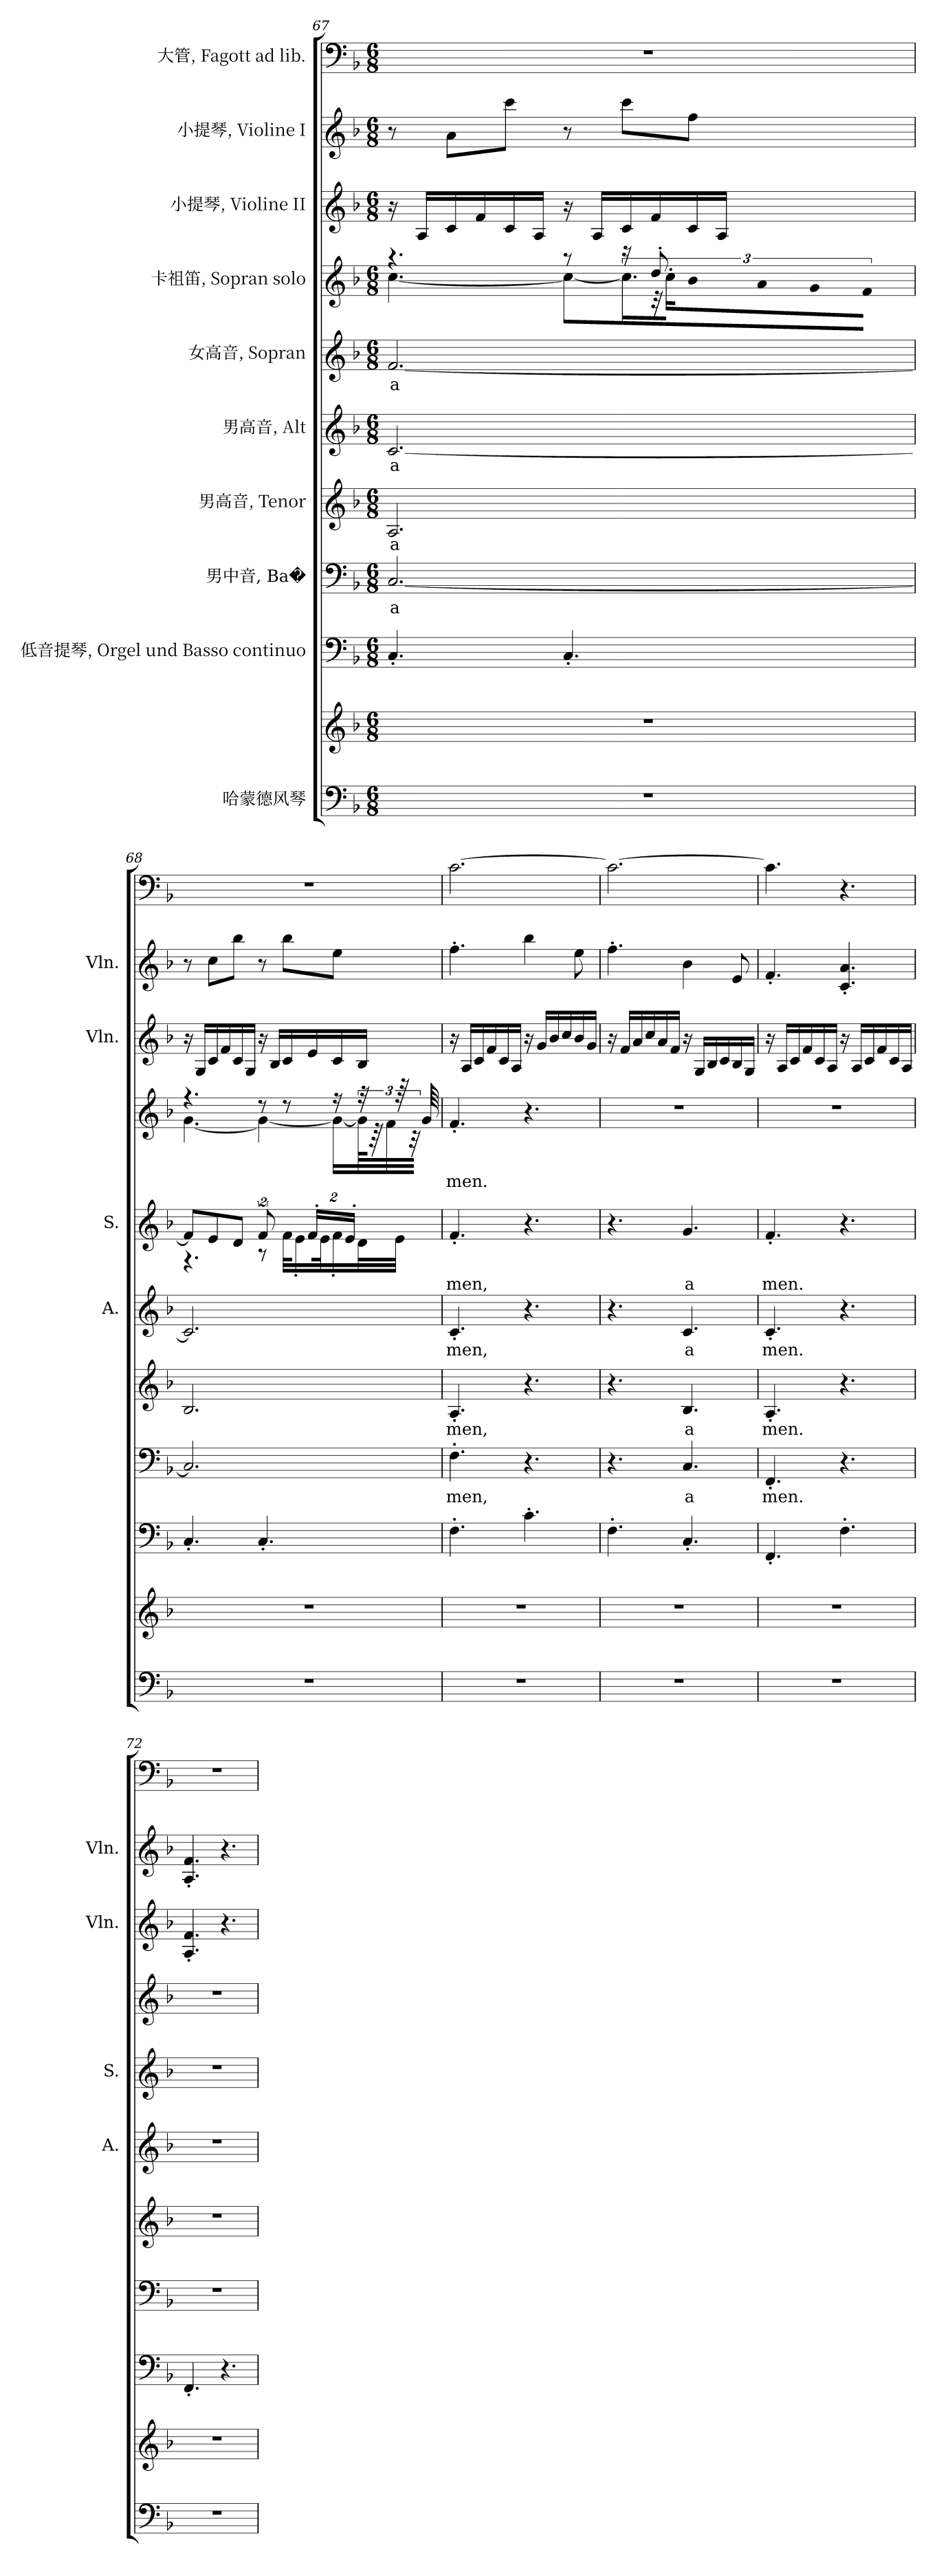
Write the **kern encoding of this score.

**kern	**kern	**kern	**kern	**text	**kern	**text	**kern	**text	**kern	**text	**kern	**text	**kern	**kern	**kern
*part10	*part10	*part9	*part8	*part8	*part7	*part7	*part6	*part6	*part5	*part5	*part4	*part4	*part3	*part2	*part1
*staff11	*staff10	*staff9	*staff8	*staff8	*staff7	*staff7	*staff6	*staff6	*staff5	*staff5	*staff4	*staff4	*staff3	*staff2	*staff1
*I"哈蒙德风琴	*	*I"低音提琴, Orgel und Basso continuo	*I"男中音, Ba�	*	*I"男高音, Tenor	*	*I"男高音, Alt	*	*I"女高音, Sopran	*	*I"卡祖笛,  Sopran solo	*	*I"小提琴, Violine II	*I"小提琴, Violine I	*I"大管, Fagott ad lib.
*	*	*	*	*	*	*	*I'A.	*	*I'S.	*	*	*	*I'Vln.	*I'Vln.	*
*clefF4	*clefG2	*clefF4	*clefF4	*	*clefG2	*	*clefG2	*	*clefG2	*	*clefG2	*	*clefG2	*clefG2	*clefF4
*	*	*ITrd7c12	*	*	*	*	*	*	*	*	*	*	*	*	*
*k[b-]	*k[b-]	*k[b-]	*k[b-]	*	*k[b-]	*	*k[b-]	*	*k[b-]	*	*k[b-]	*	*k[b-]	*k[b-]	*k[b-]
*M6/8	*M6/8	*M6/8	*M6/8	*	*M6/8	*	*M6/8	*	*M6/8	*	*M6/8	*	*M6/8	*M6/8	*M6/8
*MM63	*MM63	*MM63	*MM63	*	*MM63	*	*MM63	*	*MM63	*	*MM63	*	*MM63	*MM63	*MM63
=67	=67	=67	=67	=67	=67	=67	=67	=67	=67	=67	=67	=67	=67	=67	=67
*	*	*	*	*	*	*	*	*	*	*	*^	*	*	*	*
2.r	2.r	4.CC'/	[2.C/	a	2.A/	a	[2.c/	a	[2.f/	a	4.r	[4.cc\	.	16r	8r	2.r
.	.	.	.	.	.	.	.	.	.	.	.	.	.	16A/LL	.	.
.	.	.	.	.	.	.	.	.	.	.	.	.	.	16c/	8a\L	.
.	.	.	.	.	.	.	.	.	.	.	.	.	.	16f/	.	.
.	.	.	.	.	.	.	.	.	.	.	.	.	.	16c/	8ccc\J	.
.	.	.	.	.	.	.	.	.	.	.	.	.	.	16A/JJ	.	.
.	.	4.CC'/	.	.	.	.	.	.	.	.	8r	8cc\L_	.	16r	8r	.
.	.	.	.	.	.	.	.	.	.	.	.	.	.	16A/LL	.	.
.	.	.	.	.	.	.	.	.	.	.	16r	24.cc\Jk]	.	16c/	8ccc\L	.
.	.	.	.	.	.	.	.	.	.	.	8.dd'/	48r	.	16f/	.	.
.	.	.	.	.	.	.	.	.	.	.	.	24cc\LL	.	.	.	.
.	.	.	.	.	.	.	.	.	.	.	.	32b-\L	.	16c/	8ff\J	.
.	.	.	.	.	.	.	.	.	.	.	.	32a\	.	.	.	.
.	.	.	.	.	.	.	.	.	.	.	.	32g\	.	16A/JJ	.	.
.	.	.	.	.	.	.	.	.	.	.	.	32f\JJJ	.	.	.	.
!!LO:PB:g=z
=68	=68	=68	=68	=68	=68	=68	=68	=68	=68	=68	=68	=68	=68	=68	=68	=68
*	*	*	*	*	*	*	*	*	*	*	*	*	*	*	*	*MM63
*	*	*	*	*	*	*	*	*	*^	*	*	*	*	*	*	*
2.r	2.r	4.CC'/	2.C/]	.	2.B-/	.	2.c/]	.	8f/L]	4.r	.	4.r	[4.g\	.	16r	8r	2.r
.	.	.	.	.	.	.	.	.	.	.	.	.	.	.	16G/LL	.	.
.	.	.	.	.	.	.	.	.	8e/	.	.	.	.	.	16c/	8cc\L	.
.	.	.	.	.	.	.	.	.	.	.	.	.	.	.	16f/	.	.
.	.	.	.	.	.	.	.	.	8d/J	.	.	.	.	.	16c/	8bb-\J	.
.	.	.	.	.	.	.	.	.	.	.	.	.	.	.	16G/JJ	.	.
.	.	4.CC'/	.	.	.	.	.	.	16%3f/	8r	.	8r	4g\_	.	16r	8r	.
.	.	.	.	.	.	.	.	.	.	.	.	.	.	.	16B-/LL	.	.
.	.	.	.	.	.	.	.	.	.	32f\KLL	.	8r	.	.	16c/	8bb-\L	.
.	.	.	.	.	.	.	.	.	.	16e'\	.	.	.	.	.	.	.
.	.	.	.	.	.	.	.	.	32%3f'/L	.	.	.	.	.	16e/	.	.
.	.	.	.	.	.	.	.	.	.	32e\K	.	.	.	.	.	.	.
.	.	.	.	.	.	.	.	.	.	16f'\	.	16r	16g\LL_	.	16c/	8ee\J	.
.	.	.	.	.	.	.	.	.	32%3e'/J	.	.	.	.	.	.	.	.
.	.	.	.	.	.	.	.	.	.	32d\L	.	32r	96g\JJkk]	.	16B-/JJ	.	.
.	.	.	.	.	.	.	.	.	.	.	.	.	96r	.	.	.	.
.	.	.	.	.	.	.	.	.	.	.	.	.	48f\	.	.	.	.
.	.	.	.	.	.	.	.	.	.	32e\JJJ	.	64r	.	.	.	.	.
.	.	.	.	.	.	.	.	.	.	.	.	.	48r	.	.	.	.
.	.	.	.	.	.	.	.	.	.	.	.	64g/	.	.	.	.	.
*	*	*	*	*	*	*	*	*	*v	*v	*	*	*	*	*	*	*
*	*	*	*	*	*	*	*	*	*	*	*v	*v	*	*	*	*
=69	=69	=69	=69	=69	=69	=69	=69	=69	=69	=69	=69	=69	=69	=69	=69
*	*	*	*	*	*	*	*	*	*	*	*	*	*	*	*MM63
2.r	2.r	4.FF'\	4.F'\	men,	4.A'/	men,	4.c'/	men,	4.f'/	men,	4.f'/	men.	16r	4.ff'\	[2.c\
.	.	.	.	.	.	.	.	.	.	.	.	.	16A/LL	.	.
.	.	.	.	.	.	.	.	.	.	.	.	.	16c/	.	.
.	.	.	.	.	.	.	.	.	.	.	.	.	16f/	.	.
.	.	.	.	.	.	.	.	.	.	.	.	.	16c/	.	.
.	.	.	.	.	.	.	.	.	.	.	.	.	16A/JJ	.	.
.	.	4.C'\	4.r	.	4.r	.	4.r	.	4.r	.	4.r	.	16r	4bb-\	.
.	.	.	.	.	.	.	.	.	.	.	.	.	16g/LL	.	.
.	.	.	.	.	.	.	.	.	.	.	.	.	16b-/	.	.
.	.	.	.	.	.	.	.	.	.	.	.	.	16cc/	.	.
.	.	.	.	.	.	.	.	.	.	.	.	.	16b-/	8ee\	.
.	.	.	.	.	.	.	.	.	.	.	.	.	16g/JJ	.	.
!!LO:PB:g=z
=70	=70	=70	=70	=70	=70	=70	=70	=70	=70	=70	=70	=70	=70	=70	=70
*	*	*	*	*	*	*	*	*	*	*	*	*	*	*	*MM63
2.r	2.r	4.FF'\	4.r	.	4.r	.	4.r	.	4.r	.	2.r	.	16r	4.ff'\	2.c\_
.	.	.	.	.	.	.	.	.	.	.	.	.	16f/LL	.	.
.	.	.	.	.	.	.	.	.	.	.	.	.	16a/	.	.
.	.	.	.	.	.	.	.	.	.	.	.	.	16cc/	.	.
.	.	.	.	.	.	.	.	.	.	.	.	.	16a/	.	.
.	.	.	.	.	.	.	.	.	.	.	.	.	16f/JJ	.	.
.	.	4.CC'/	4.C/	a	4.B-/	a	4.c/	a	4.g/	a	.	.	16r	4b-\	.
.	.	.	.	.	.	.	.	.	.	.	.	.	16G/LL	.	.
.	.	.	.	.	.	.	.	.	.	.	.	.	16B-/	.	.
.	.	.	.	.	.	.	.	.	.	.	.	.	16c/	.	.
.	.	.	.	.	.	.	.	.	.	.	.	.	16B-/	8e/	.
.	.	.	.	.	.	.	.	.	.	.	.	.	16G/JJ	.	.
=71	=71	=71	=71	=71	=71	=71	=71	=71	=71	=71	=71	=71	=71	=71	=71
*	*	*	*	*	*	*	*	*	*	*	*	*	*	*	*MM63
2.r	2.r	4.FFF'/	4.FF'/	men.	4.A'/	men.	4.c'/	men.	4.f'/	men.	2.r	.	16r	4.f'/	4.c\]
.	.	.	.	.	.	.	.	.	.	.	.	.	16A/LL	.	.
.	.	.	.	.	.	.	.	.	.	.	.	.	16c/	.	.
.	.	.	.	.	.	.	.	.	.	.	.	.	16f/	.	.
.	.	.	.	.	.	.	.	.	.	.	.	.	16c/	.	.
.	.	.	.	.	.	.	.	.	.	.	.	.	16A/JJ	.	.
.	.	4.FF'\	4.r	.	4.r	.	4.r	.	4.r	.	.	.	16r	4.c/' 4.a/'	4.r
.	.	.	.	.	.	.	.	.	.	.	.	.	16A/LL	.	.
.	.	.	.	.	.	.	.	.	.	.	.	.	16c/	.	.
.	.	.	.	.	.	.	.	.	.	.	.	.	16f/	.	.
.	.	.	.	.	.	.	.	.	.	.	.	.	16c/	.	.
.	.	.	.	.	.	.	.	.	.	.	.	.	16A/JJ	.	.
=72	=72	=72	=72	=72	=72	=72	=72	=72	=72	=72	=72	=72	=72	=72	=72
2.r	2.r	4.FFF'/	2.r	.	2.r	.	2.r	.	2.r	.	2.r	.	4.A/' 4.f/'	4.A/' 4.f/'	2.r
.	.	4.r	.	.	.	.	.	.	.	.	.	.	4.r	4.r	.
=	=	=	=	=	=	=	=	=	=	=	=	=	=	=	=
*-	*-	*-	*-	*-	*-	*-	*-	*-	*-	*-	*-	*-	*-	*-	*-
